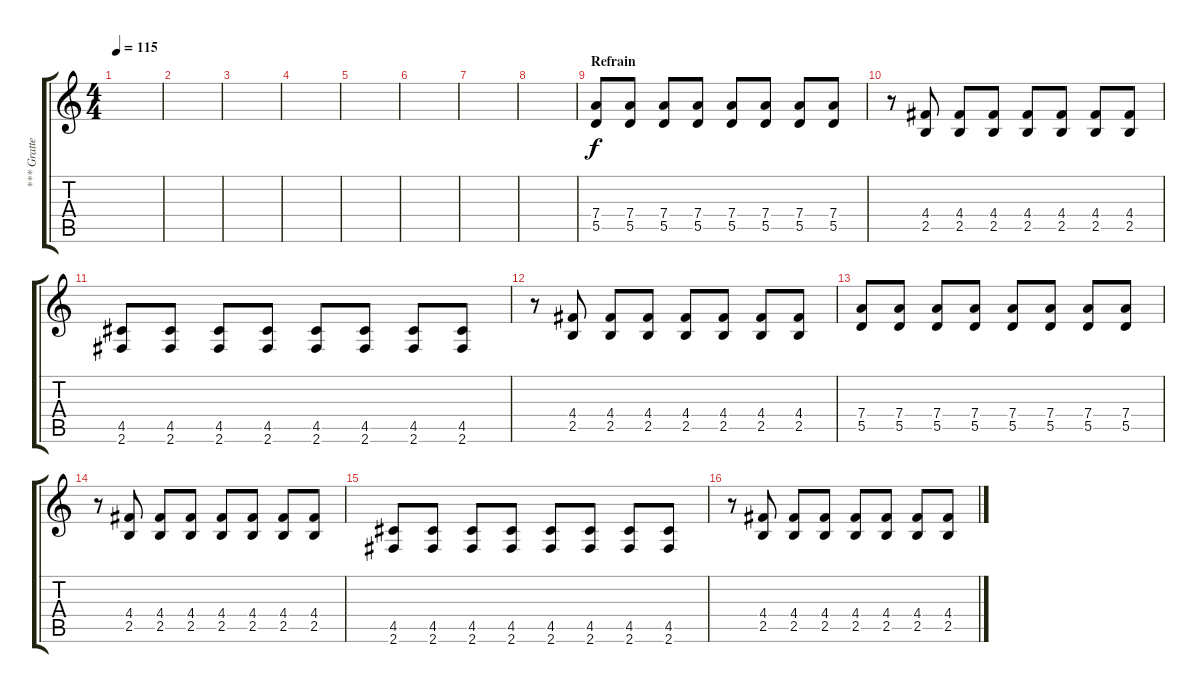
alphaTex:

\track ("*** Gratte  Disto ***" "*** Gratte") {instrument overdrivenguitar}
\staff {score tabs}
\tuning (E4 B3 G3 D3 A2 E2) {hide}
\ts (4 4)
\tempo 115
\clef g2
\ks c
|
|
|
|
|
|
|
|
\section ("" "Refrain")
(7.4 5.5).8 (7.4 5.5).8 (7.4 5.5).8 (7.4 5.5).8 (7.4 5.5).8 (7.4 5.5).8 (7.4 5.5).8 (7.4 5.5).8 |
r.8 (4.4 2.5).8 (4.4 2.5).8 (4.4 2.5).8 (4.4 2.5).8 (4.4 2.5).8 (4.4 2.5).8 (4.4 2.5).8 |
(4.5 2.6).8 (4.5 2.6).8 (4.5 2.6).8 (4.5 2.6).8 (4.5 2.6).8 (4.5 2.6).8 (4.5 2.6).8 (4.5 2.6).8 |
r.8 (4.4 2.5).8 (4.4 2.5).8 (4.4 2.5).8 (4.4 2.5).8 (4.4 2.5).8 (4.4 2.5).8 (4.4 2.5).8 |
(7.4 5.5).8 (7.4 5.5).8 (7.4 5.5).8 (7.4 5.5).8 (7.4 5.5).8 (7.4 5.5).8 (7.4 5.5).8 (7.4 5.5).8 |
r.8 (4.4 2.5).8 (4.4 2.5).8 (4.4 2.5).8 (4.4 2.5).8 (4.4 2.5).8 (4.4 2.5).8 (4.4 2.5).8 |
(4.5 2.6).8 (4.5 2.6).8 (4.5 2.6).8 (4.5 2.6).8 (4.5 2.6).8 (4.5 2.6).8 (4.5 2.6).8 (4.5 2.6).8 |
r.8 (4.4 2.5).8 (4.4 2.5).8 (4.4 2.5).8 (4.4 2.5).8 (4.4 2.5).8 (4.4 2.5).8 (4.4 2.5).8
